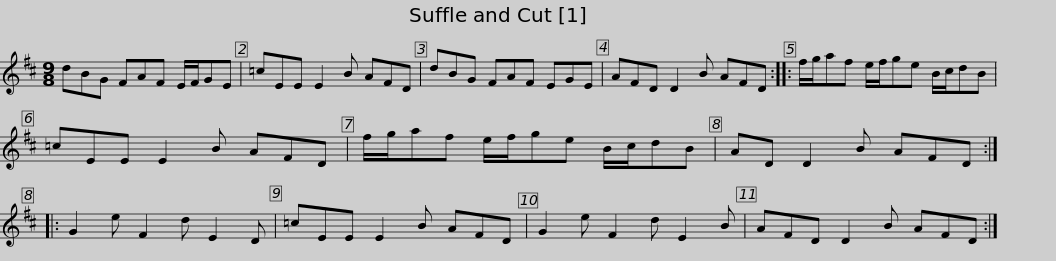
X:1
L:1/8
M:9/8
I:linebreak $
K:D
V:1 treble
V:1
 dBG FAF E/F/GE | =cEE E2 B AFD | dBG FAF EGE | AFD D2 B AFD ::$ f/g/af e/f/ge B/c/dB | %5
 =cEE E2 B AFD | f/g/af e/f/ge B/c/dB | AD D2 B AFD ::$ G2 e F2 d E2 D | =cEE E2 B AFD | %10
 G2 e F2 d E2 B | AFD D2 B AFD :| %12
